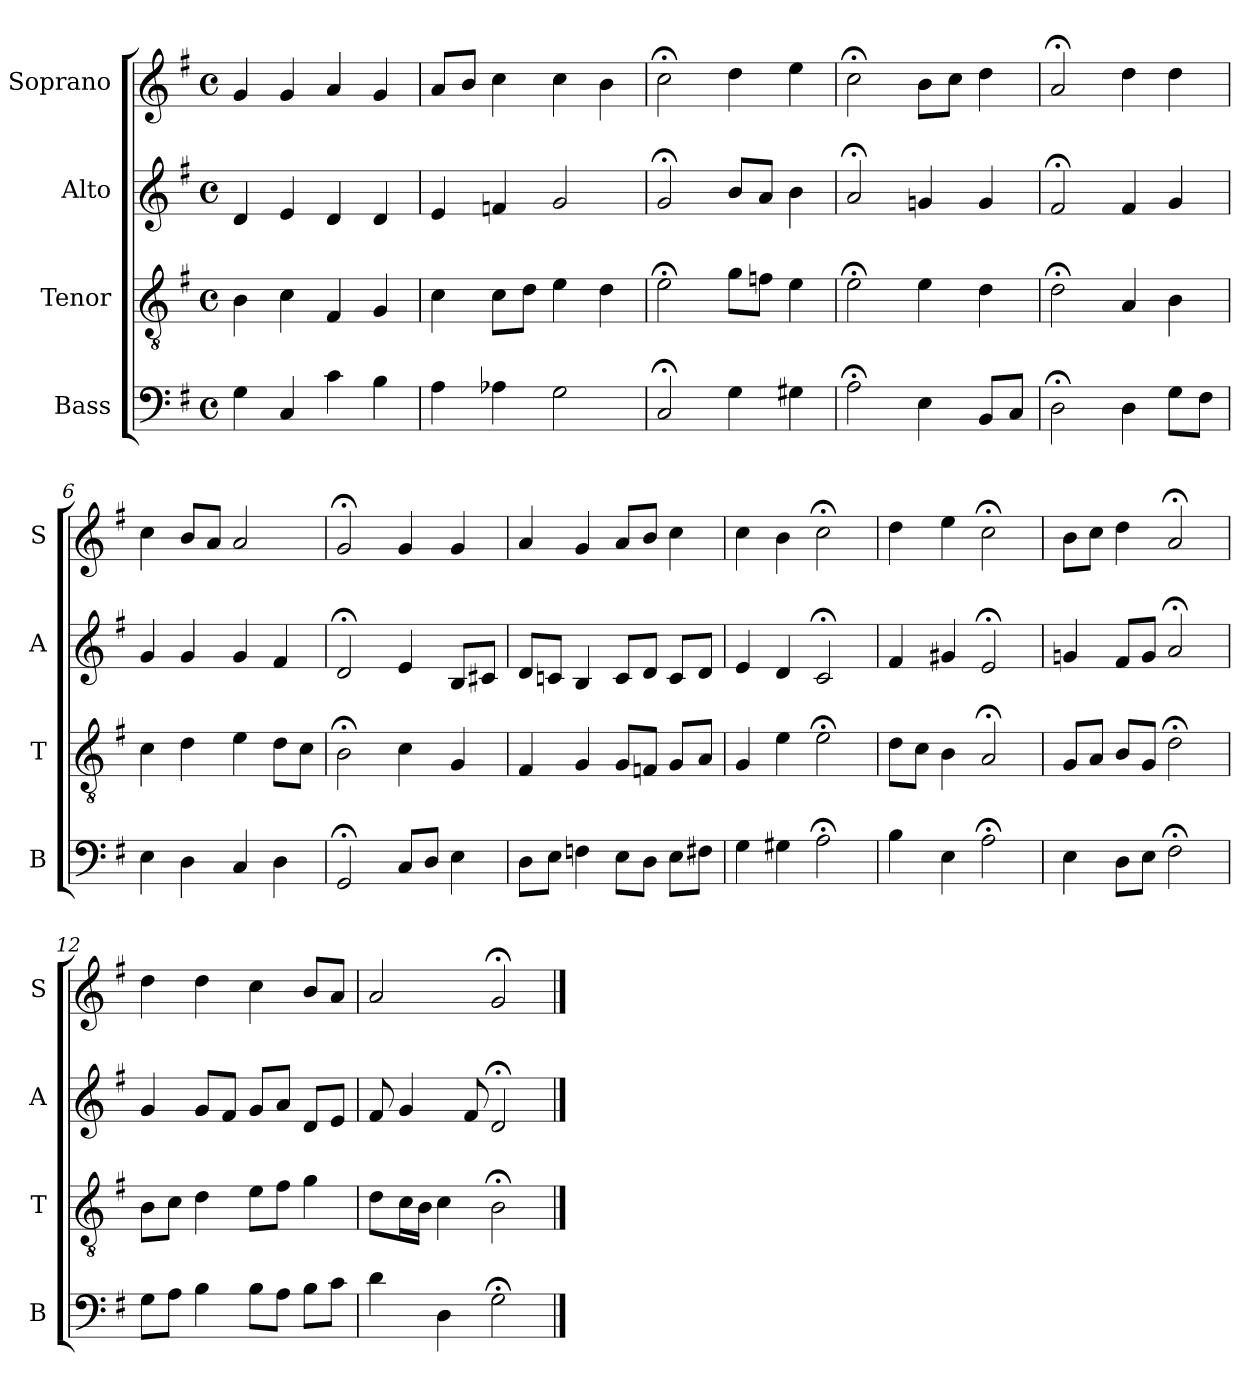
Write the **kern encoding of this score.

**kern	**kern	**kern	**kern
*part4	*part3	*part2	*part1
*staff4	*staff3	*staff2	*staff1
*I"Bass	*I"Tenor	*I"Alto	*I"Soprano
*I'B	*I'T	*I'A	*I'S
*clefF4	*clefGv2	*clefG2	*clefG2
*k[f#]	*k[f#]	*k[f#]	*k[f#]
*G:	*G:	*G:	*G:
*M4/4	*M4/4	*M4/4	*M4/4
*met(c)	*met(c)	*met(c)	*met(c)
*MM100	*MM100	*MM100	*MM100
=1	=1	=1	=1
4G	4B	4d	4g
4C	4c	4e	4g
4c	4F#	4d	4a
4B	4G	4d	4g
=2	=2	=2	=2
4A	4c	4e	8aL
.	.	.	8bJ
4A-X	8cL	4fn	4cc
.	8dJ	.	.
2G	4e	2g	4cc
.	4d	.	4b
=3	=3	=3	=3
2C;<	2e;<	2g;<	2cc;<
4G	8gL	8bL	4dd
.	8fnJ	8aJ	.
4G#X	4e	4b	4ee
=4	=4	=4	=4
2A;<	2e;<	2a;<	2cc;<
4E	4e	4gn	8bL
.	.	.	8ccJ
8BBL	4d	4g	4dd
8CJ	.	.	.
=5	=5	=5	=5
2D;<	2d;<	2f#;<	2a;<
4D	4A	4f#	4dd
8GL	4B	4g	4dd
8F#J	.	.	.
=6	=6	=6	=6
4E	4c	4g	4cc
4D	4d	4g	8bL
.	.	.	8aJ
4C	4e	4g	2a
4D	8dL	4f#	.
.	8cJ	.	.
=7	=7	=7	=7
2GG;<	2B;<	2d;<	2g;<
8CL	4c	4e	4g
8DJ	.	.	.
4E	4G	8BL	4g
.	.	8c#XJ	.
=8	=8	=8	=8
8DL	4F#	8dL	4a
8EJ	.	8cnJ	.
4Fn	4G	4B	4g
8EL	8GL	8cL	8aL
8DJ	8FnJ	8dJ	8bJ
8EL	8GL	8cL	4cc
8F#XJ	8AJ	8dJ	.
=9	=9	=9	=9
4G	4G	4e	4cc
4G#X	4e	4d	4b
2A;<	2e;<	2c;<	2cc;<
=10	=10	=10	=10
4B	8dL	4f#	4dd
.	8cJ	.	.
4E	4B	4g#X	4ee
2A;<	2A;<	2e;<	2cc;<
=11	=11	=11	=11
4E	8GL	4gn	8bL
.	8AJ	.	8ccJ
8DL	8BL	8f#L	4dd
8EJ	8GJ	8gJ	.
2F#;<	2d;<	2a;<	2a;<
=12	=12	=12	=12
8GL	8BL	4g	4dd
8AJ	8cJ	.	.
4B	4d	8gL	4dd
.	.	8f#J	.
8BL	8eL	8gL	4cc
8AJ	8f#J	8aJ	.
8BL	4g	8dL	8bL
8cJ	.	8eJ	8aJ
=13	=13	=13	=13
4d	8dL	8f#	2a
.	16cL	4g	.
.	16BJJ	.	.
4D	4c	.	.
.	.	8f#	.
2G;<	2B;<	2d;<	2g;<
==	==	==	==
*-	*-	*-	*-
